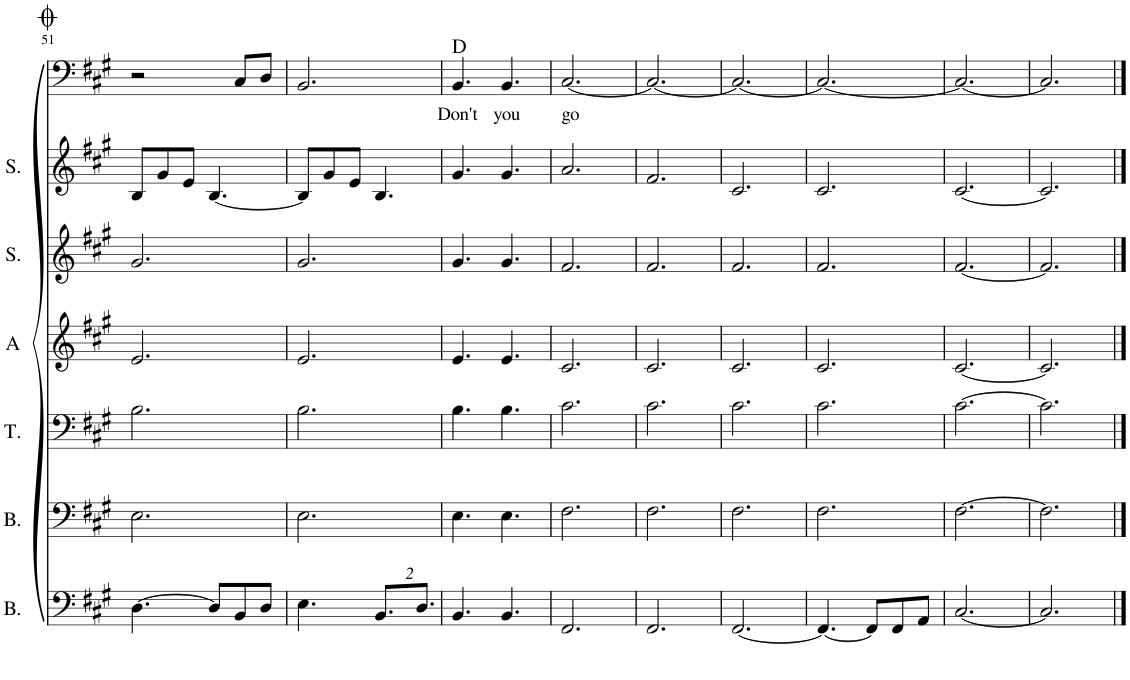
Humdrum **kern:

**kern	**kern	**kern	**kern	**kern	**kern	**kern	**text	**harte
*part7	*part6	*part5	*part4	*part3	*part2	*part1	*part1	*part1
*staff7	*staff6	*staff5	*staff4	*staff3	*staff2	*staff1	*staff1	*
*I"Bass	*I"Bass	*I"Tenor	*I"Alto	*I"Soprano	*I"Soprano	*I"Voice	*	*
*I'B.	*I'B.	*I'T.	*I'A	*I'S.	*I'S.	*	*	*
!!LO:PB:g=z
*clefF4	*clefF4	*clefF4	*clefG2	*clefG2	*clefG2	*clefF4	*	*
*k[f#c#g#]	*k[f#c#g#]	*k[f#c#g#]	*k[f#c#g#]	*k[f#c#g#]	*k[f#c#g#]	*k[f#c#g#]	*	*
*M6/8	*M6/8	*M6/8	*M6/8	*M6/8	*M6/8	*M6/8	*	*
=51	=51	=51	=51	=51	=51	=51	=51	=51
[4.D\	2.E\	2.B\	2.e/	2.g#/	8B/L	2r	.	.
.	.	.	.	.	8g#/	.	.	.
.	.	.	.	.	8e/J	.	.	.
8D/L]	.	.	.	.	[4.B/	.	.	.
8BB/	.	.	.	.	.	8C#/L	.	.
8D/J	.	.	.	.	.	8D/J	.	.
=52	=52	=52	=52	=52	=52	=52	=52	=52
4.E\	2.E\	2.B\	2.e/	2.g#/	8B/L]	2.BB/	.	.
.	.	.	.	.	8g#/	.	.	.
.	.	.	.	.	8e/J	.	.	.
*Xbrackettup	*	*	*	*	*	*	*	*
16%3.BB/L	.	.	.	.	4.B/	.	.	.
[16.D/J	.	.	.	.	.	.	.	.
=53	=53	=53	=53	=53	=53	=53	=53	=53
!	!	!	!	!	!	!	!LO:LY:b	!
4.BB/	4.E\	4.B\	4.e/	4.g#/	4.g#/	4.BB/	Don't	D:maj
!	!	!	!	!	!	!	!LO:LY:b	!
8.D/J]	4.E\	4.B\	4.e/	4.g#/	4.g#/	4.BB/	you	.
4.BB/	.	.	.	.	.	.	.	.
.	8.ryy	8.ryy	8.ryy	8.ryy	8.ryy	8.ryy	.	.
=54	=54	=54	=54	=54	=54	=54	=54	=54
!	!	!	!	!	!	!	!LO:LY:b	!
2.FF#/	2.F#\	2.c#\	2.c#/	2.f#/	2.a/	[2.C#/	go-	.
=55	=55	=55	=55	=55	=55	=55	=55	=55
2.FF#/	2.F#\	2.c#\	2.c#/	2.f#/	2.f#/	2.C#/_	.	.
=56	=56	=56	=56	=56	=56	=56	=56	=56
[2.FF#/	2.F#\	2.c#\	2.c#/	2.f#/	2.c#/	2.C#/_	.	.
=57	=57	=57	=57	=57	=57	=57	=57	=57
4.FF#/_	2.F#\	2.c#\	2.c#/	2.f#/	2.c#/	2.C#/_	.	.
8FF#/L]	.	.	.	.	.	.	.	.
8FF#/	.	.	.	.	.	.	.	.
8AA/J	.	.	.	.	.	.	.	.
=58	=58	=58	=58	=58	=58	=58	=58	=58
[2.C#/	[2.F#\	[2.c#\	[2.c#/	[2.f#/	[2.c#/	2.C#/_	.	.
=59	=59	=59	=59	=59	=59	=59	=59	=59
2.C#/]	2.F#\]	2.c#\]	2.c#/]	2.f#/]	2.c#/]	2.C#/]	.	.
==	==	==	==	==	==	==	==	==
*-	*-	*-	*-	*-	*-	*-	*-	*-
